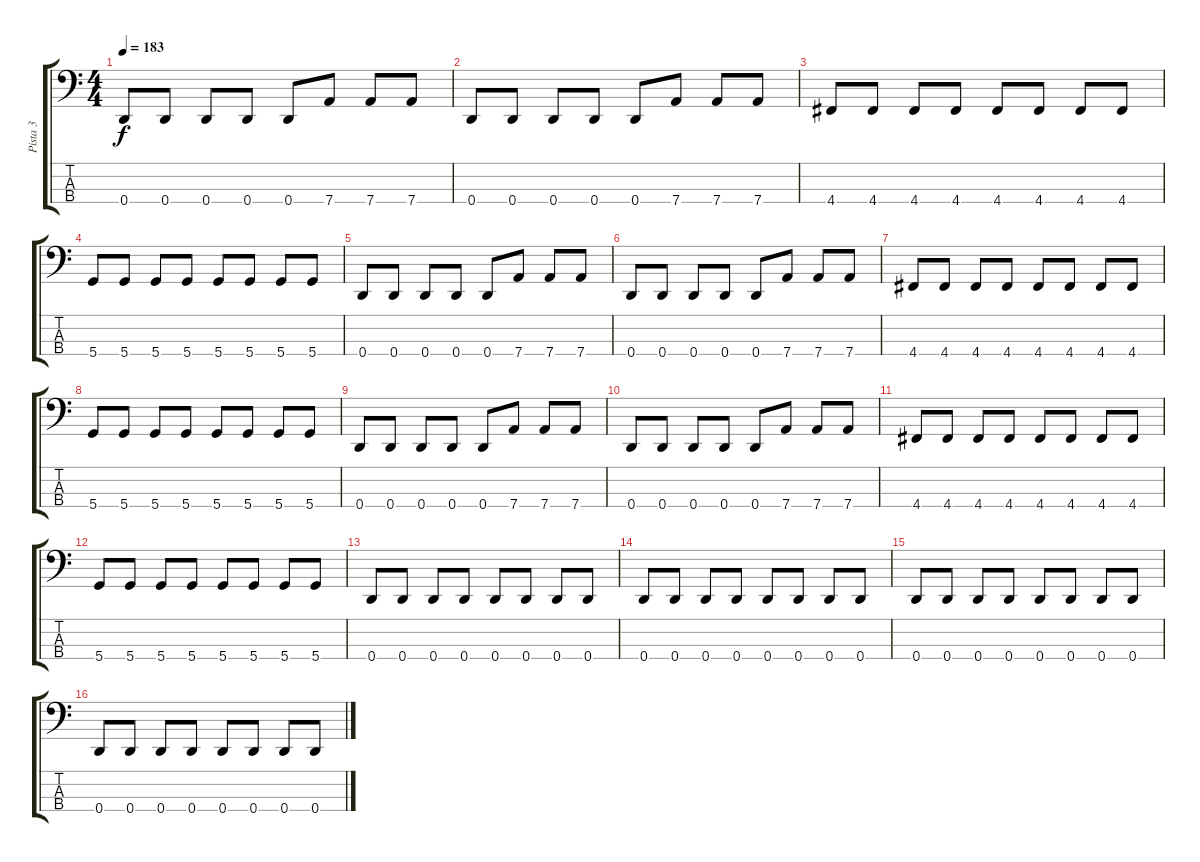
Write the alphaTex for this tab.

\track ("Pista 3" "Pista 3") {instrument electricbassfinger}
\staff {score tabs}
\tuning (G2 D2 A1 D1) {hide}
\ts (4 4)
\tempo 183
\clef f4
\ks c
0.4.8{dy f} 0.4.8 0.4.8 0.4.8 0.4.8 7.4.8 7.4.8 7.4.8 |
0.4.8 0.4.8 0.4.8 0.4.8 0.4.8 7.4.8 7.4.8 7.4.8 |
4.4.8 4.4.8 4.4.8 4.4.8 4.4.8 4.4.8 4.4.8 4.4.8 |
5.4.8 5.4.8 5.4.8 5.4.8 5.4.8 5.4.8 5.4.8 5.4.8 |
0.4.8 0.4.8 0.4.8 0.4.8 0.4.8 7.4.8 7.4.8 7.4.8 |
0.4.8 0.4.8 0.4.8 0.4.8 0.4.8 7.4.8 7.4.8 7.4.8 |
4.4.8 4.4.8 4.4.8 4.4.8 4.4.8 4.4.8 4.4.8 4.4.8 |
5.4.8 5.4.8 5.4.8 5.4.8 5.4.8 5.4.8 5.4.8 5.4.8 |
0.4.8 0.4.8 0.4.8 0.4.8 0.4.8 7.4.8 7.4.8 7.4.8 |
0.4.8 0.4.8 0.4.8 0.4.8 0.4.8 7.4.8 7.4.8 7.4.8 |
4.4.8 4.4.8 4.4.8 4.4.8 4.4.8 4.4.8 4.4.8 4.4.8 |
5.4.8 5.4.8 5.4.8 5.4.8 5.4.8 5.4.8 5.4.8 5.4.8 |
0.4.8 0.4.8 0.4.8 0.4.8 0.4.8 0.4.8 0.4.8 0.4.8 |
0.4.8 0.4.8 0.4.8 0.4.8 0.4.8 0.4.8 0.4.8 0.4.8 |
0.4.8 0.4.8 0.4.8 0.4.8 0.4.8 0.4.8 0.4.8 0.4.8 |
0.4.8 0.4.8 0.4.8 0.4.8 0.4.8 0.4.8 0.4.8 0.4.8
